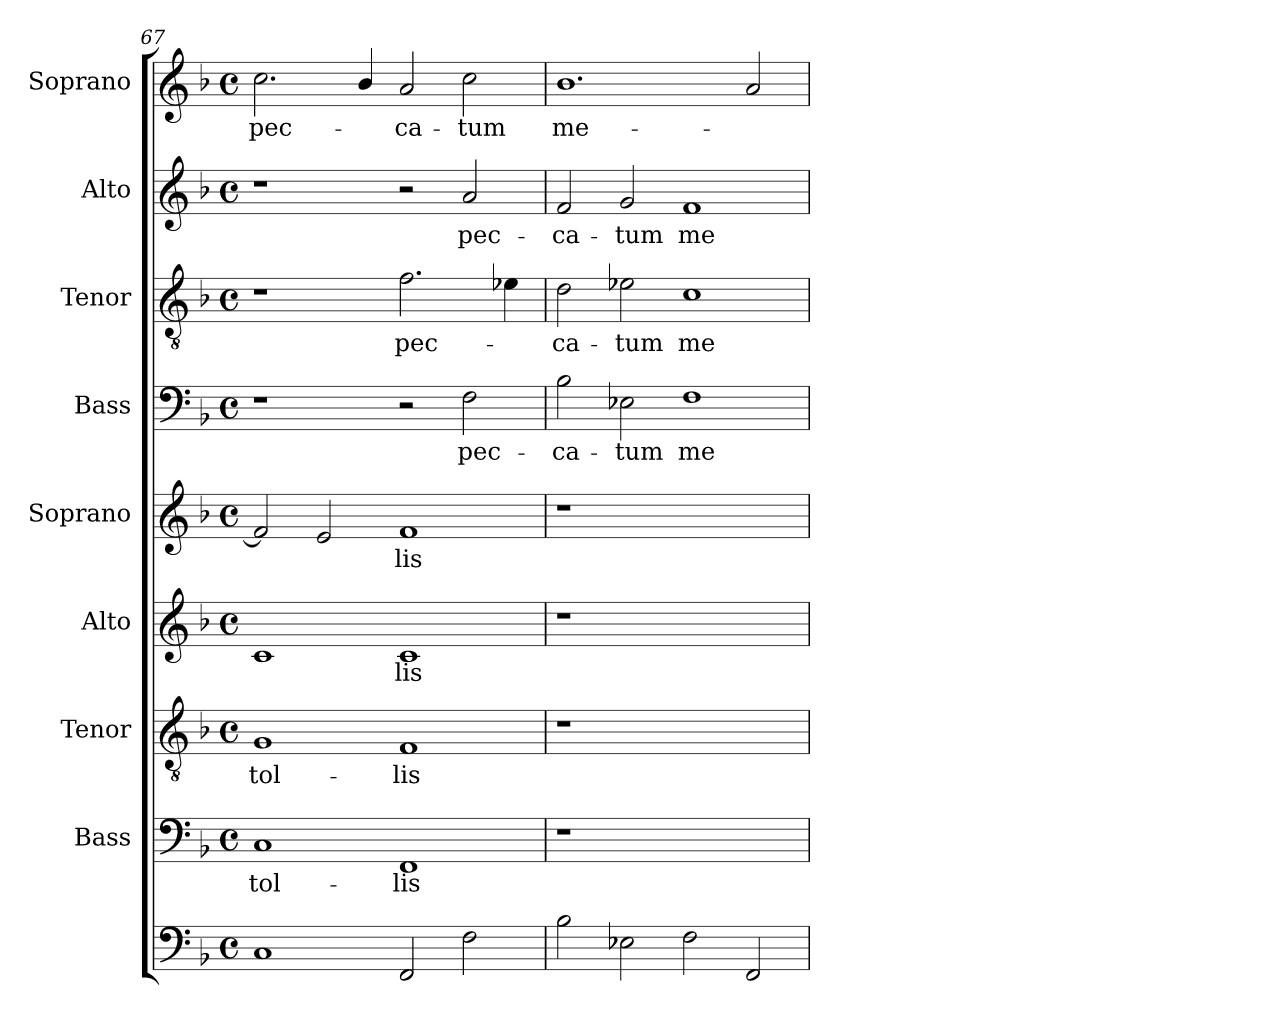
**kern	**kern	**text	**kern	**text	**kern	**text	**kern	**text	**kern	**text	**kern	**text	**kern	**text	**kern	**text
*part9	*part8	*part8	*part7	*part7	*part6	*part6	*part5	*part5	*part4	*part4	*part3	*part3	*part2	*part2	*part1	*part1
*staff9	*staff8	*staff8	*staff7	*staff7	*staff6	*staff6	*staff5	*staff5	*staff4	*staff4	*staff3	*staff3	*staff2	*staff2	*staff1	*staff1
*I""Violón y contrabajo"	*I"Bass	*	*I"Tenor	*	*I"Alto	*	*I"Soprano	*	*I"Bass	*	*I"Tenor	*	*I"Alto	*	*I"Soprano	*
*I'Cont.	*I'B.	*	*I'T.	*	*I'A.	*	*I'S.	*	*I'B.	*	*I'T.	*	*I'A.	*	*I'S.	*
!!LO:LB:g=z
*clefF4	*clefF4	*	*clefGv2	*	*clefG2	*	*clefG2	*	*clefF4	*	*clefGv2	*	*clefG2	*	*clefG2	*
*	*	*	*ITrd7c12	*	*	*	*	*	*	*	*ITrd7c12	*	*	*	*	*
*k[b-]	*k[b-]	*	*k[b-]	*	*k[b-]	*	*k[b-]	*	*k[b-]	*	*k[b-]	*	*k[b-]	*	*k[b-]	*
*F:	*F:	*	*F:	*	*F:	*	*F:	*	*F:	*	*F:	*	*F:	*	*F:	*
*M4/4	*M4/4	*	*M4/4	*	*M4/4	*	*M4/4	*	*M4/4	*	*M4/4	*	*M4/4	*	*M4/4	*
*met(c)	*met(c)	*	*met(c)	*	*met(c)	*	*met(c)	*	*met(c)	*	*met(c)	*	*met(c)	*	*met(c)	*
=67	=67	=67	=67	=67	=67	=67	=67	=67	=67	=67	=67	=67	=67	=67	=67	=67
!	!	!LO:LY:b:color=#000000	!	!	!	!	!	!	!	!	!	!	!	!	!	!
!	!	!	!	!LO:LY:b:color=#000000	!	!	!	!	!	!	!	!	!	!	!	!
!	!	!	!	!	!	!	!	!	!	!	!	!	!	!	!	!LO:LY:b:color=#000000
1Ci	1Ci	tol-	1GGi	tol-	1ci	.	2fi/]	.	1r	.	1r	.	1r	.	2.cci\	pec-
.	.	.	.	.	.	.	2ei/	.	.	.	.	.	.	.	.	.
.	.	.	.	.	.	.	.	.	.	.	.	.	.	.	4b-i/	.
!	!	!LO:LY:b:color=#000000	!	!	!	!	!	!	!	!	!	!	!	!	!	!
!	!	!	!	!LO:LY:b:color=#000000	!	!	!	!	!	!	!	!	!	!	!	!
!	!	!	!	!	!	!LO:LY:b:color=#000000	!	!	!	!	!	!	!	!	!	!
!	!	!	!	!	!	!	!	!LO:LY:b:color=#000000	!	!	!	!	!	!	!	!
!	!	!	!	!	!	!	!	!	!	!	!	!LO:LY:b:color=#000000	!	!	!	!
!	!	!	!	!	!	!	!	!	!	!	!	!	!	!	!	!LO:LY:b:color=#000000
2FFi/	1FFi	-lis	1FFi	-lis	1ci	-lis	1fi	-lis	2r	.	2.Fi\	pec-	2r	.	2ai/	-ca-
!	!	!	!	!	!	!	!	!	!	!LO:LY:b:color=#000000	!	!	!	!	!	!
!	!	!	!	!	!	!	!	!	!	!	!	!	!	!LO:LY:b:color=#000000	!	!
!	!	!	!	!	!	!	!	!	!	!	!	!	!	!	!	!LO:LY:b:color=#000000
2Fi\	.	.	.	.	.	.	.	.	2Fi\	pec-	.	.	2ai/	pec-	2cci\	-tum
.	.	.	.	.	.	.	.	.	.	.	4E-Xi\	.	.	.	.	.
=68	=68	=68	=68	=68	=68	=68	=68	=68	=68	=68	=68	=68	=68	=68	=68	=68
!	!LO:N:vis=1	!	!LO:N:vis=1	!	!LO:N:vis=1	!	!LO:N:vis=1	!	!	!	!	!	!	!	!	!
!	!	!	!	!	!	!	!	!	!	!LO:LY:b:color=#000000	!	!	!	!	!	!
!	!	!	!	!	!	!	!	!	!	!	!	!LO:LY:b:color=#000000	!	!	!	!
!	!	!	!	!	!	!	!	!	!	!	!	!	!	!LO:LY:b:color=#000000	!	!
!	!	!	!	!	!	!	!	!	!	!	!	!	!	!	!	!LO:LY:b:color=#000000
2B-i\	1r	.	1r	.	1r	.	1r	.	2B-i\	-ca-	2Di\	-ca-	2fi/	-ca-	1.b-i	me-
!	!	!	!	!	!	!	!	!	!	!LO:LY:b:color=#000000	!	!	!	!	!	!
!	!	!	!	!	!	!	!	!	!	!	!	!LO:LY:b:color=#000000	!	!	!	!
!	!	!	!	!	!	!	!	!	!	!	!	!	!	!LO:LY:b:color=#000000	!	!
2E-Xi\	.	.	.	.	.	.	.	.	2E-Xi\	-tum	2E-Xi\	-tum	2gi/	-tum	.	.
!	!	!	!	!	!	!	!	!	!	!LO:LY:b:color=#000000	!	!	!	!	!	!
!	!	!	!	!	!	!	!	!	!	!	!	!LO:LY:b:color=#000000	!	!	!	!
!	!	!	!	!	!	!	!	!	!	!	!	!	!	!LO:LY:b:color=#000000	!	!
2Fi\	1ryy	.	1ryy	.	1ryy	.	1ryy	.	1Fi	me-	1Ci	me-	1fi	me-	.	.
2FFi/	.	.	.	.	.	.	.	.	.	.	.	.	.	.	2ai/	.
=	=	=	=	=	=	=	=	=	=	=	=	=	=	=	=	=
*-	*-	*-	*-	*-	*-	*-	*-	*-	*-	*-	*-	*-	*-	*-	*-	*-
